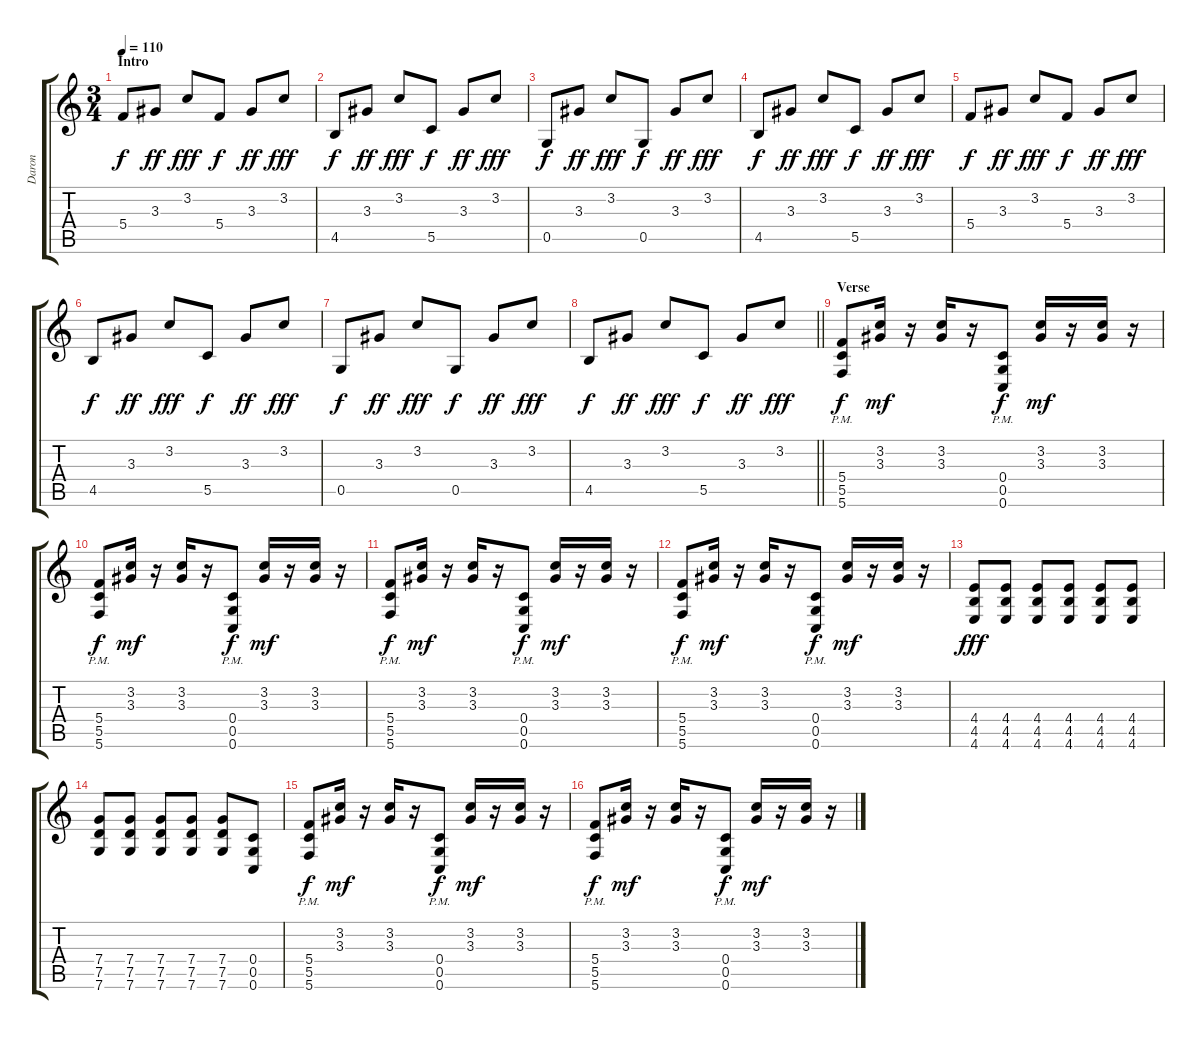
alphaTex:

\track ("Daron" "Daron") {instrument distortionguitar}
\staff {score tabs}
\tuning (D4 A3 F3 C3 G2 C2) {hide}
\ts (3 4)
\section ("" "Intro")
\tempo 110
\clef g2
\ks c
5.4.8{dy f instrument electricguitarclean} 3.3.8{dy ff} 3.2.8{dy fff} 5.4.8{dy f} 3.3.8{dy ff} 3.2.8{dy fff} |
4.5.8{dy f} 3.3.8{dy ff} 3.2.8{dy fff} 5.5.8{dy f} 3.3.8{dy ff} 3.2.8{dy fff} |
0.5.8{dy f} 3.3.8{dy ff} 3.2.8{dy fff} 0.5.8{dy f} 3.3.8{dy ff} 3.2.8{dy fff} |
4.5.8{dy f} 3.3.8{dy ff} 3.2.8{dy fff} 5.5.8{dy f} 3.3.8{dy ff} 3.2.8{dy fff} |
5.4.8{dy f} 3.3.8{dy ff} 3.2.8{dy fff} 5.4.8{dy f} 3.3.8{dy ff} 3.2.8{dy fff} |
4.5.8{dy f} 3.3.8{dy ff} 3.2.8{dy fff} 5.5.8{dy f} 3.3.8{dy ff} 3.2.8{dy fff} |
0.5.8{dy f} 3.3.8{dy ff} 3.2.8{dy fff} 0.5.8{dy f} 3.3.8{dy ff} 3.2.8{dy fff} |
\barLineRight lightlight
4.5.8{dy f} 3.3.8{dy ff} 3.2.8{dy fff} 5.5.8{dy f} 3.3.8{dy ff} 3.2.8{dy fff} |
\section ("" "Verse")
(5.4{pm} 5.5{pm} 5.6{pm}).8{dy f instrument distortionguitar} (3.2 3.3).16{dy mf} r.16 (3.2 3.3).16 r.16 (0.4{pm} 0.5{pm} 0.6{pm}).8{dy f} (3.2 3.3).16{dy mf} r.16 (3.2 3.3).16 r.16 |
(5.4{pm} 5.5{pm} 5.6{pm}).8{dy f} (3.2 3.3).16{dy mf} r.16 (3.2 3.3).16 r.16 (0.4{pm} 0.5{pm} 0.6{pm}).8{dy f} (3.2 3.3).16{dy mf} r.16 (3.2 3.3).16 r.16 |
(5.4{pm} 5.5{pm} 5.6{pm}).8{dy f} (3.2 3.3).16{dy mf} r.16 (3.2 3.3).16 r.16 (0.4{pm} 0.5{pm} 0.6{pm}).8{dy f} (3.2 3.3).16{dy mf} r.16 (3.2 3.3).16 r.16 |
(5.4{pm} 5.5{pm} 5.6{pm}).8{dy f} (3.2 3.3).16{dy mf} r.16 (3.2 3.3).16 r.16 (0.4{pm} 0.5{pm} 0.6{pm}).8{dy f} (3.2 3.3).16{dy mf} r.16 (3.2 3.3).16 r.16 |
(4.4 4.5 4.6).8{dy fff} (4.4 4.5 4.6).8 (4.4 4.5 4.6).8 (4.4 4.5 4.6).8 (4.4 4.5 4.6).8 (4.4 4.5 4.6).8 |
(7.4 7.5 7.6).8 (7.4 7.5 7.6).8 (7.4 7.5 7.6).8 (7.4 7.5 7.6).8 (7.4 7.5 7.6).8 (0.4 0.5 0.6).8 |
(5.4{pm} 5.5{pm} 5.6{pm}).8{dy f} (3.2 3.3).16{dy mf} r.16 (3.2 3.3).16 r.16 (0.4{pm} 0.5{pm} 0.6{pm}).8{dy f} (3.2 3.3).16{dy mf} r.16 (3.2 3.3).16 r.16 |
(5.4{pm} 5.5{pm} 5.6{pm}).8{dy f} (3.2 3.3).16{dy mf} r.16 (3.2 3.3).16 r.16 (0.4{pm} 0.5{pm} 0.6{pm}).8{dy f} (3.2 3.3).16{dy mf} r.16 (3.2 3.3).16 r.16
